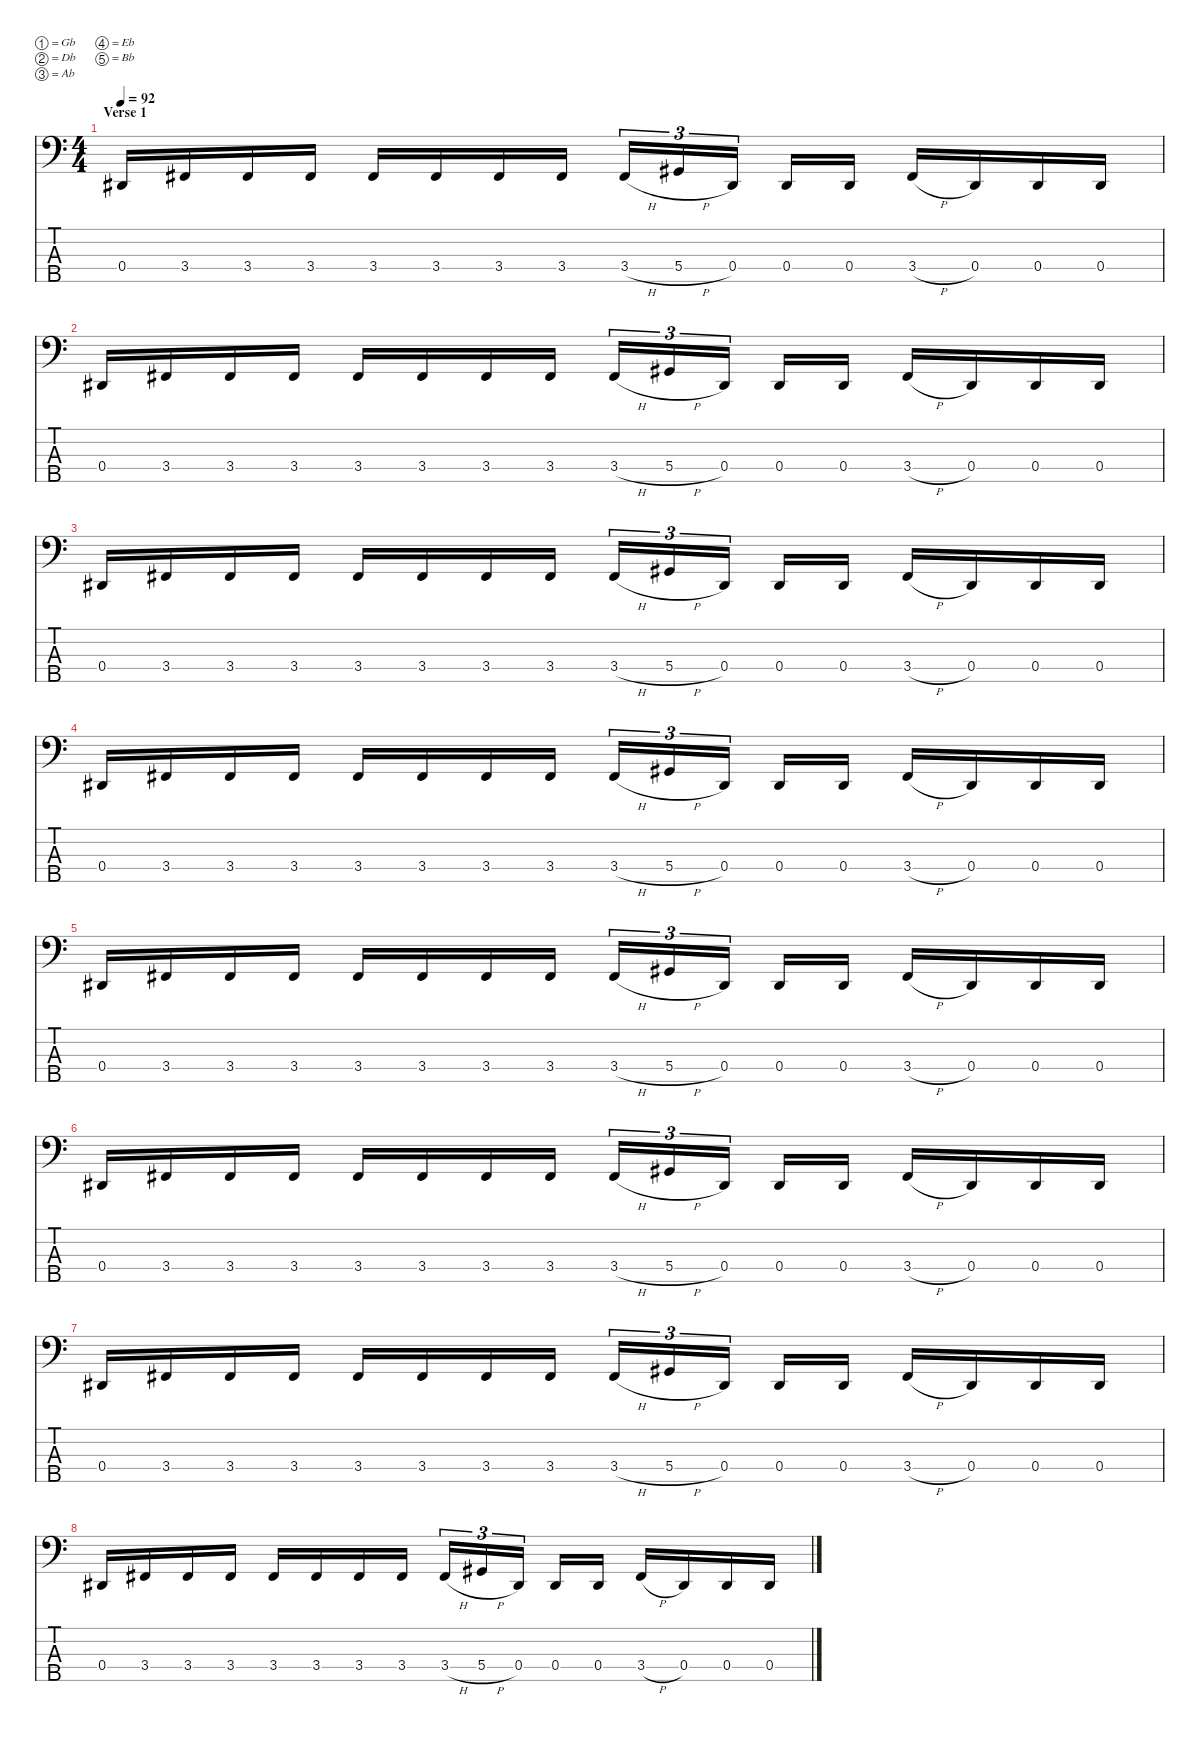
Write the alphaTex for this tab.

\defaultSystemsLayout 4
\hideDynamics
\bracketExtendMode nobrackets
\singleTrackTrackNamePolicy hidden
\multiTrackTrackNamePolicy hidden
\otherSystemsTrackNameOrientation horizontal
\track ("Jason" "el.bs.") {instrument electricbassfinger}
\staff {score tabs}
\tuning (Gb2 Db2 Ab1 Eb1 Bb0)
\ts (4 4)
\beaming (8 2 2 2 2)
\section ("" "Verse 1")
\tempo 92
\clef f4
\ks c
0.4{acc #}.16{dy f beam Up} 3.4{acc #}.16{beam Up} 3.4{acc #}.16{beam Up} 3.4{acc #}.16{beam Up} 3.4{acc #}.16{beam Up} 3.4{acc #}.16{beam Up} 3.4{acc #}.16{beam Up} 3.4{acc #}.16{beam Up} 3.4{h acc #}.16{tu (3 2) beam Up} 5.4{h acc #}.16{tu (3 2) beam Up} 0.4{acc #}.16{tu (3 2) beam Up} 0.4{acc #}.16{beam Up} 0.4{acc #}.16{beam Up} 3.4{h acc #}.16{beam Up} 0.4{acc #}.16{beam Up} 0.4{acc #}.16{beam Up} 0.4{acc #}.16{beam Up} |
0.4{acc #}.16{beam Up} 3.4{acc #}.16{beam Up} 3.4{acc #}.16{beam Up} 3.4{acc #}.16{beam Up} 3.4{acc #}.16{beam Up} 3.4{acc #}.16{beam Up} 3.4{acc #}.16{beam Up} 3.4{acc #}.16{beam Up} 3.4{h acc #}.16{tu (3 2) beam Up} 5.4{h acc #}.16{tu (3 2) beam Up} 0.4{acc #}.16{tu (3 2) beam Up} 0.4{acc #}.16{beam Up} 0.4{acc #}.16{beam Up} 3.4{h acc #}.16{beam Up} 0.4{acc #}.16{beam Up} 0.4{acc #}.16{beam Up} 0.4{acc #}.16{beam Up} |
0.4{acc #}.16{beam Up} 3.4{acc #}.16{beam Up} 3.4{acc #}.16{beam Up} 3.4{acc #}.16{beam Up} 3.4{acc #}.16{beam Up} 3.4{acc #}.16{beam Up} 3.4{acc #}.16{beam Up} 3.4{acc #}.16{beam Up} 3.4{h acc #}.16{tu (3 2) beam Up} 5.4{h acc #}.16{tu (3 2) beam Up} 0.4{acc #}.16{tu (3 2) beam Up} 0.4{acc #}.16{beam Up} 0.4{acc #}.16{beam Up} 3.4{h acc #}.16{beam Up} 0.4{acc #}.16{beam Up} 0.4{acc #}.16{beam Up} 0.4{acc #}.16{beam Up} |
0.4{acc #}.16{beam Up} 3.4{acc #}.16{beam Up} 3.4{acc #}.16{beam Up} 3.4{acc #}.16{beam Up} 3.4{acc #}.16{beam Up} 3.4{acc #}.16{beam Up} 3.4{acc #}.16{beam Up} 3.4{acc #}.16{beam Up} 3.4{h acc #}.16{tu (3 2) beam Up} 5.4{h acc #}.16{tu (3 2) beam Up} 0.4{acc #}.16{tu (3 2) beam Up} 0.4{acc #}.16{beam Up} 0.4{acc #}.16{beam Up} 3.4{h acc #}.16{beam Up} 0.4{acc #}.16{beam Up} 0.4{acc #}.16{beam Up} 0.4{acc #}.16{beam Up} |
0.4{acc #}.16{beam Up} 3.4{acc #}.16{beam Up} 3.4{acc #}.16{beam Up} 3.4{acc #}.16{beam Up} 3.4{acc #}.16{beam Up} 3.4{acc #}.16{beam Up} 3.4{acc #}.16{beam Up} 3.4{acc #}.16{beam Up} 3.4{h acc #}.16{tu (3 2) beam Up} 5.4{h acc #}.16{tu (3 2) beam Up} 0.4{acc #}.16{tu (3 2) beam Up} 0.4{acc #}.16{beam Up} 0.4{acc #}.16{beam Up} 3.4{h acc #}.16{beam Up} 0.4{acc #}.16{beam Up} 0.4{acc #}.16{beam Up} 0.4{acc #}.16{beam Up} |
0.4{acc #}.16{beam Up} 3.4{acc #}.16{beam Up} 3.4{acc #}.16{beam Up} 3.4{acc #}.16{beam Up} 3.4{acc #}.16{beam Up} 3.4{acc #}.16{beam Up} 3.4{acc #}.16{beam Up} 3.4{acc #}.16{beam Up} 3.4{h acc #}.16{tu (3 2) beam Up} 5.4{h acc #}.16{tu (3 2) beam Up} 0.4{acc #}.16{tu (3 2) beam Up} 0.4{acc #}.16{beam Up} 0.4{acc #}.16{beam Up} 3.4{h acc #}.16{beam Up} 0.4{acc #}.16{beam Up} 0.4{acc #}.16{beam Up} 0.4{acc #}.16{beam Up} |
0.4{acc #}.16{beam Up} 3.4{acc #}.16{beam Up} 3.4{acc #}.16{beam Up} 3.4{acc #}.16{beam Up} 3.4{acc #}.16{beam Up} 3.4{acc #}.16{beam Up} 3.4{acc #}.16{beam Up} 3.4{acc #}.16{beam Up} 3.4{h acc #}.16{tu (3 2) beam Up} 5.4{h acc #}.16{tu (3 2) beam Up} 0.4{acc #}.16{tu (3 2) beam Up} 0.4{acc #}.16{beam Up} 0.4{acc #}.16{beam Up} 3.4{h acc #}.16{beam Up} 0.4{acc #}.16{beam Up} 0.4{acc #}.16{beam Up} 0.4{acc #}.16{beam Up} |
0.4{acc #}.16{beam Up} 3.4{acc #}.16{beam Up} 3.4{acc #}.16{beam Up} 3.4{acc #}.16{beam Up} 3.4{acc #}.16{beam Up} 3.4{acc #}.16{beam Up} 3.4{acc #}.16{beam Up} 3.4{acc #}.16{beam Up} 3.4{h acc #}.16{tu (3 2) beam Up} 5.4{h acc #}.16{tu (3 2) beam Up} 0.4{acc #}.16{tu (3 2) beam Up} 0.4{acc #}.16{beam Up} 0.4{acc #}.16{beam Up} 3.4{h acc #}.16{beam Up} 0.4{acc #}.16{beam Up} 0.4{acc #}.16{beam Up} 0.4{acc #}.16{beam Up}
